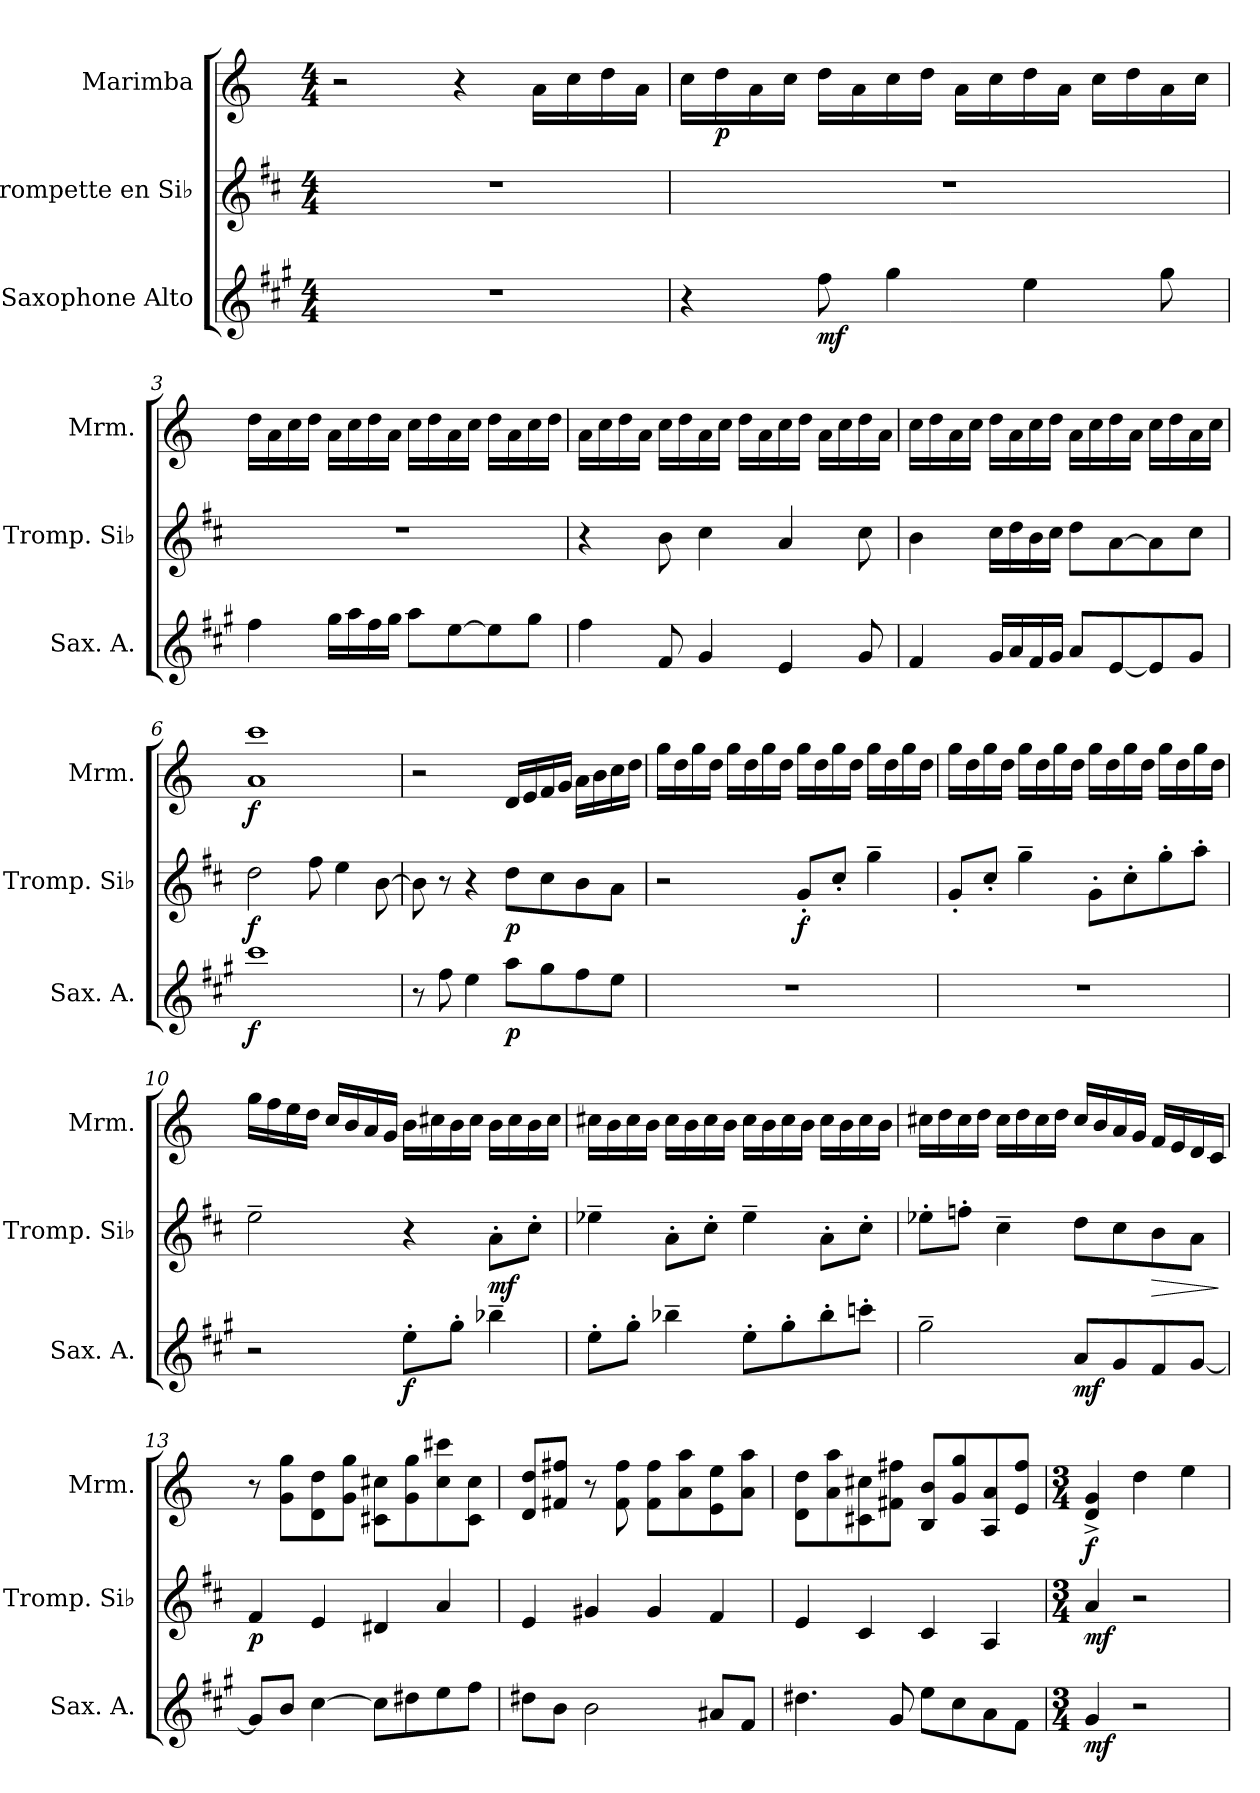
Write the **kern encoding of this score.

**kern	**dynam	**kern	**dynam	**kern	**dynam
*part3	*part3	*part2	*part2	*part1	*part1
*staff3	*staff3	*staff2	*staff2	*staff1	*staff1
*I"Saxophone Alto	*	*I"Trompette en Si♭	*	*I"Marimba	*
*I'Sax. A.	*	*I'Tromp. Si♭	*	*I'Mrm.	*
*clefG2	*	*clefG2	*	*clefG2	*
*ITrd5c9	*	*ITrd1c2	*	*	*
*k[]	*	*k[]	*	*k[]	*
*M4/4	*	*M4/4	*	*M4/4	*
=1	=1	=1	=1	=1	=1
1r	.	1r	.	2r	.
.	.	.	.	4r	.
*	*	*	*	*MM112	*
.	.	.	.	16a\LL	.
.	.	.	.	16cc\	.
.	.	.	.	16dd\	.
.	.	.	.	16a\JJ	.
=2	=2	=2	=2	=2	=2
4r	.	1r	.	16cc\LL	.
!	!	!	!	!	!LO:DY:b
.	.	.	.	16dd\	p
.	.	.	.	16a\	.
.	.	.	.	16cc\JJ	.
!	!LO:DY:b	!	!	!	!
8a\	mf	.	.	16dd\LL	.
.	.	.	.	16a\	.
4b\	.	.	.	16cc\	.
.	.	.	.	16dd\JJ	.
.	.	.	.	16a\LL	.
.	.	.	.	16cc\	.
4g\	.	.	.	16dd\	.
.	.	.	.	16a\JJ	.
.	.	.	.	16cc\LL	.
.	.	.	.	16dd\	.
8b\	.	.	.	16a\	.
.	.	.	.	16cc\JJ	.
=3	=3	=3	=3	=3	=3
4a\	.	1r	.	16dd\LL	.
.	.	.	.	16a\	.
.	.	.	.	16cc\	.
.	.	.	.	16dd\JJ	.
16b\LL	.	.	.	16a\LL	.
16cc\	.	.	.	16cc\	.
16a\	.	.	.	16dd\	.
16b\JJ	.	.	.	16a\JJ	.
8cc\L	.	.	.	16cc\LL	.
.	.	.	.	16dd\	.
[8g\	.	.	.	16a\	.
.	.	.	.	16cc\JJ	.
8g\]	.	.	.	16dd\LL	.
.	.	.	.	16a\	.
8b\J	.	.	.	16cc\	.
.	.	.	.	16dd\JJ	.
!!LO:LB:g=z
=4	=4	=4	=4	=4	=4
4a\	.	4r	.	16a\LL	.
.	.	.	.	16cc\	.
.	.	.	.	16dd\	.
.	.	.	.	16a\JJ	.
8A/	.	8a\	.	16cc\LL	.
.	.	.	.	16dd\	.
4B/	.	4b\	.	16a\	.
.	.	.	.	16cc\JJ	.
.	.	.	.	16dd\LL	.
.	.	.	.	16a\	.
4G/	.	4g/	.	16cc\	.
.	.	.	.	16dd\JJ	.
.	.	.	.	16a\LL	.
.	.	.	.	16cc\	.
8B/	.	8b\	.	16dd\	.
.	.	.	.	16a\JJ	.
=5	=5	=5	=5	=5	=5
4A/	.	4a\	.	16cc\LL	.
.	.	.	.	16dd\	.
.	.	.	.	16a\	.
.	.	.	.	16cc\JJ	.
16B/LL	.	16b\LL	.	16dd\LL	.
16c/	.	16cc\	.	16a\	.
16A/	.	16a\	.	16cc\	.
16B/JJ	.	16b\JJ	.	16dd\JJ	.
8c/L	.	8cc\L	.	16a\LL	.
.	.	.	.	16cc\	.
[8G/	.	[8g\	.	16dd\	.
.	.	.	.	16a\JJ	.
8G/]	.	8g\]	.	16cc\LL	.
.	.	.	.	16dd\	.
8B/J	.	8b\J	.	16a\	.
.	.	.	.	16cc\JJ	.
=6	=6	=6	=6	=6	=6
!	!LO:DY:b	!	!LO:DY:b	!	!LO:DY:b
1ee	f	2cc\	f	1a 1ccc	f
.	.	8ee\	.	.	.
.	.	4dd\	.	.	.
.	.	[8a\	.	.	.
!!LO:LB:g=z
=7	=7	=7	=7	=7	=7
8r	.	8a\]	.	2r	.
8a\	.	8r	.	.	.
4g\	.	4r	.	.	.
!	!LO:DY:b	!	!LO:DY:b	!	!
8cc\L	p	8cc\L	p	16d/LL	.
.	.	.	.	16e/	.
8b\	.	8b\	.	16f/	.
.	.	.	.	16g/JJ	.
8a\	.	8a\	.	16a\LL	.
.	.	.	.	16b\	.
8g\J	.	8g\J	.	16cc\	.
.	.	.	.	16dd\JJ	.
=8	=8	=8	=8	=8	=8
1r	.	2r	.	16gg\LL	.
.	.	.	.	16dd\	.
.	.	.	.	16gg\	.
.	.	.	.	16dd\JJ	.
.	.	.	.	16gg\LL	.
.	.	.	.	16dd\	.
.	.	.	.	16gg\	.
.	.	.	.	16dd\JJ	.
!	!	!	!LO:DY:b	!	!
.	.	8f'/L	f	16gg\LL	.
.	.	.	.	16dd\	.
.	.	8b'/J	.	16gg\	.
.	.	.	.	16dd\JJ	.
.	.	4ff~\	.	16gg\LL	.
.	.	.	.	16dd\	.
.	.	.	.	16gg\	.
.	.	.	.	16dd\JJ	.
=9	=9	=9	=9	=9	=9
1r	.	8f'/L	.	16gg\LL	.
.	.	.	.	16dd\	.
.	.	8b'/J	.	16gg\	.
.	.	.	.	16dd\JJ	.
.	.	4ff~\	.	16gg\LL	.
.	.	.	.	16dd\	.
.	.	.	.	16gg\	.
.	.	.	.	16dd\JJ	.
.	.	8f'\L	.	16gg\LL	.
.	.	.	.	16dd\	.
.	.	8b'\	.	16gg\	.
.	.	.	.	16dd\JJ	.
.	.	8ff'\	.	16gg\LL	.
.	.	.	.	16dd\	.
.	.	8gg'\J	.	16gg\	.
.	.	.	.	16dd\JJ	.
!!LO:PB:g=z
=10	=10	=10	=10	=10	=10
2r	.	2dd~\	.	16gg\LL	.
.	.	.	.	16ff\	.
.	.	.	.	16ee\	.
.	.	.	.	16dd\JJ	.
.	.	.	.	16cc/LL	.
.	.	.	.	16b/	.
.	.	.	.	16a/	.
.	.	.	.	16g/JJ	.
!	!LO:DY:b	!	!	!	!
8g'\L	f	4r	.	16b\LL	.
.	.	.	.	16cc#X\	.
8b'\J	.	.	.	16b\	.
.	.	.	.	16cc#\JJ	.
!	!	!	!LO:DY:b	!	!
4dd-X~\	.	8g'\L	mf	16b\LL	.
.	.	.	.	16cc#\	.
.	.	8b'\J	.	16b\	.
.	.	.	.	16cc#\JJ	.
=11	=11	=11	=11	=11	=11
8g'\L	.	4dd-X~\	.	16cc#X\LL	.
.	.	.	.	16b\	.
8b'\J	.	.	.	16cc#\	.
.	.	.	.	16b\JJ	.
4dd-X~\	.	8g'\L	.	16cc#\LL	.
.	.	.	.	16b\	.
.	.	8b'\J	.	16cc#\	.
.	.	.	.	16b\JJ	.
8g'\L	.	4dd-~\	.	16cc#\LL	.
.	.	.	.	16b\	.
8b'\	.	.	.	16cc#\	.
.	.	.	.	16b\JJ	.
8dd-'\	.	8g'\L	.	16cc#\LL	.
.	.	.	.	16b\	.
8ee-X'\J	.	8b'\J	.	16cc#\	.
.	.	.	.	16b\JJ	.
!!LO:LB:g=z
=12	=12	=12	=12	=12	=12
2b~\	.	8dd-X'\L	.	16cc#X\LL	.
.	.	.	.	16dd\	.
.	.	8ee-X'\J	.	16cc#\	.
.	.	.	.	16dd\JJ	.
.	.	4b~\	.	16cc#\LL	.
.	.	.	.	16dd\	.
.	.	.	.	16cc#\	.
.	.	.	.	16dd\JJ	.
!	!LO:DY:b	!	!	!	!
8c/L	mf	8cc\L	.	16cc#/LL	.
.	.	.	.	16b/	.
8B/	.	8b\	.	16a/	.
.	.	.	.	16g/JJ	.
!	!	!	!LO:HP:b	!	!
8A/	.	8a\	>	16f/LL	.
.	.	.	.	16e/	.
[8B/J	.	8g\J	.	16d/	.
.	.	.	.	16c/JJ	.
.	.	.	]	.	.
=13	=13	=13	=13	=13	=13
!	!	!	!LO:DY:b	!	!
8B/L]	.	4e/	p	8r	.
8d/J	.	.	.	8g\ 8gg\L	.
[4e\	.	4d/	.	8d\ 8dd\	.
.	.	.	.	8g\ 8gg\J	.
8e\L]	.	4c#X/	.	8c#X\ 8cc#X\L	.
8f#X\	.	.	.	8g\ 8gg\	.
8g\	.	4g/	.	8cc#\ 8ccc#X\	.
8a\J	.	.	.	8c#\ 8cc#\J	.
=14	=14	=14	=14	=14	=14
8f#X\L	.	4d/	.	8d/ 8dd/L	.
8d\J	.	.	.	8f#X/ 8ff#X/J	.
2d\	.	4f#X/	.	8r	.
.	.	.	.	8f#\ 8ff#\	.
.	.	4f#/	.	8f#\ 8ff#\L	.
.	.	.	.	8a\ 8aa\	.
8c#X/L	.	4e/	.	8e\ 8ee\	.
8A/J	.	.	.	8a\ 8aa\J	.
!!LO:LB:g=z
=15	=15	=15	=15	=15	=15
4.f#X\	.	4d/	.	8d\ 8dd\L	.
.	.	.	.	8a\ 8aa\	.
.	.	4B/	.	8c#X\ 8cc#X\	.
8B/	.	.	.	8f#X\ 8ff#X\J	.
8g\L	.	4B/	.	8B/ 8b/L	.
8e\	.	.	.	8g/ 8gg/	.
8c\	.	4G/	.	8A/ 8a/	.
8A\J	.	.	.	8e/ 8ff#/J	.
=16	=16	=16	=16	=16	=16
*M3/4	*	*M3/4	*	*M3/4	*
*	*	*	*	*MM124	*
!	!LO:DY:b	!	!LO:DY:b	!	!LO:DY:b
4B/	mf	4g/	mf	4d/^ 4g/^	f
2r	.	2r	.	4dd\	.
.	.	.	.	4ee\	.
=	=	=	=	=	=
*-	*-	*-	*-	*-	*-
